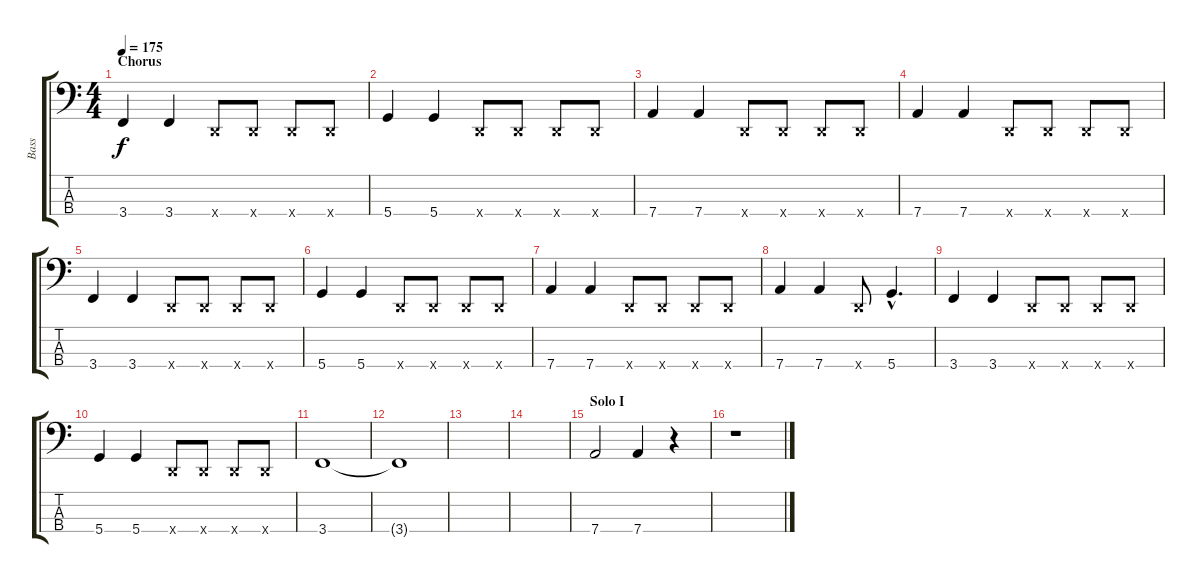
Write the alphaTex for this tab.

\track ("Bass" "Bass") {instrument electricbassfinger}
\staff {score tabs}
\tuning (G2 D2 A1 D1) {hide}
\ts (4 4)
\section ("" "Chorus")
\tempo 175
\clef f4
\ks c
3.4.4{dy f} 3.4.4 0.4{x}.8 0.4{x}.8 0.4{x}.8 0.4{x}.8 |
5.4.4 5.4.4 0.4{x}.8 0.4{x}.8 0.4{x}.8 0.4{x}.8 |
7.4.4 7.4.4 0.4{x}.8 0.4{x}.8 0.4{x}.8 0.4{x}.8 |
7.4.4 7.4.4 0.4{x}.8 0.4{x}.8 0.4{x}.8 0.4{x}.8 |
3.4.4 3.4.4 0.4{x}.8 0.4{x}.8 0.4{x}.8 0.4{x}.8 |
5.4.4 5.4.4 0.4{x}.8 0.4{x}.8 0.4{x}.8 0.4{x}.8 |
7.4.4 7.4.4 0.4{x}.8 0.4{x}.8 0.4{x}.8 0.4{x}.8 |
7.4.4 7.4.4 0.4{x}.8 5.4{hac}.4{d} |
3.4.4 3.4.4 0.4{x}.8 0.4{x}.8 0.4{x}.8 0.4{x}.8 |
5.4.4 5.4.4 0.4{x}.8 0.4{x}.8 0.4{x}.8 0.4{x}.8 |
3.4.1 |
3.4{t}.1 |
|
|
\section ("" "Solo I")
7.4.2 7.4.4 r.4 |
r.1
